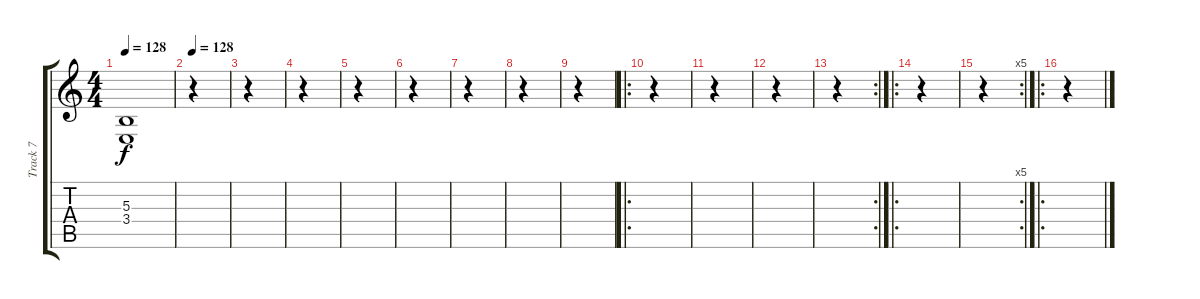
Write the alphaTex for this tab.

\track ("Track 7" "Track 7") {instrument choiraahs}
\staff {score tabs}
\tuning (Eb4 Bb3 Gb3 Db3 Ab2 Eb2) {hide}
\ts (4 4)
\tempo 128
\clef g2
\ks c
(5.3 3.4).1{dy f} |
\tempo 128
r.4 |
r.4 |
r.4 |
r.4 |
r.4 |
r.4 |
r.4 |
r.4 |
\ro
r.4 |
r.4 |
r.4 |
\rc 2
r.4 |
\ro
r.4 |
\rc 5
r.4 |
\ro
r.4
